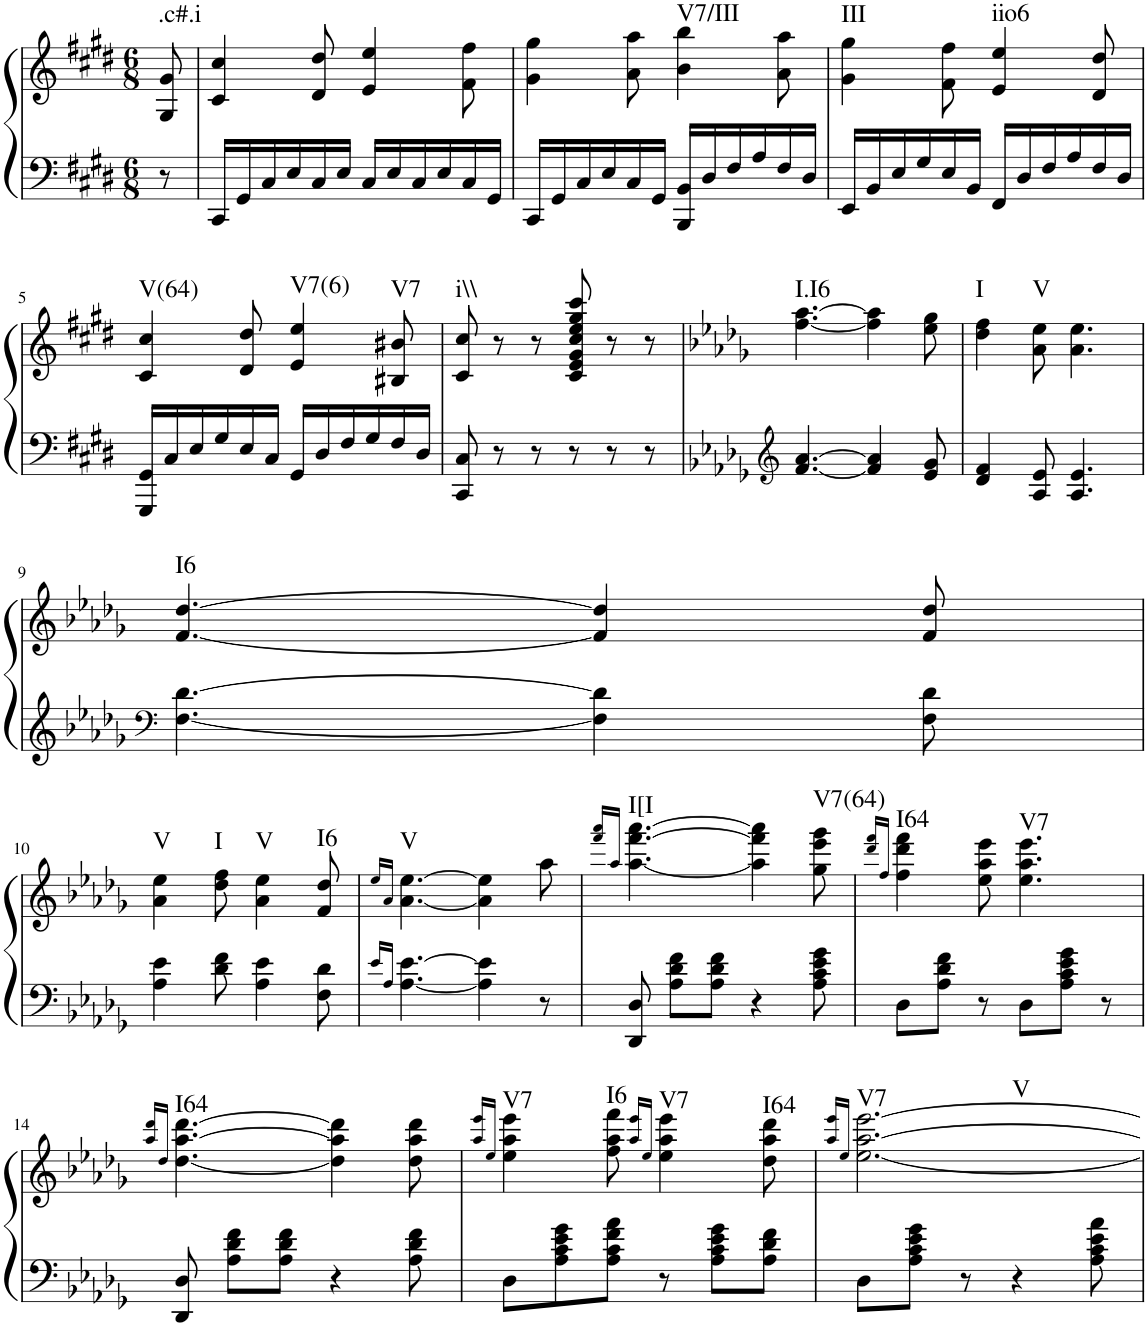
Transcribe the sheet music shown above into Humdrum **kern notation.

**kern	**kern	**harte
*part1	*part1	*part1
*staff2	*staff1	*
*I"Piano	*	*
*I'Pno.	*	*
*clefF4	*clefG2	*
*k[f#c#g#d#]	*k[f#c#g#d#]	*
*M6/8	*M6/8	*
=1	=1	=1
!	!	!LO:H:kt=.c#.i
8r	8G#/ 8g#/	N
=2	=2	=2
16CC#/LL	4c#/ 4cc#/	.
16GG#/	.	.
16C#/	.	.
16E/	.	.
16C#/	8d#/ 8dd#/	.
16E/JJ	.	.
16C#/LL	4e/ 4ee/	.
16E/	.	.
16C#/	.	.
16E/	.	.
16C#/	8f#\ 8ff#\	.
16GG#/JJ	.	.
=3	=3	=3
16CC#/LL	4g#\ 4gg#\	.
16GG#/	.	.
16C#/	.	.
16E/	.	.
16C#/	8a\ 8aa\	.
16GG#/JJ	.	.
!	!	!LO:H:kt=V7/III
16BBB/ 16BB/LL	4b\ 4bb\	N
16D#/	.	.
16F#/	.	.
16A/	.	.
16F#/	8a\ 8aa\	.
16D#/JJ	.	.
=4	=4	=4
!	!	!LO:H:kt=III
16EE/LL	4g#\ 4gg#\	N
16BB/	.	.
16E/	.	.
16G#/	.	.
16E/	8f#\ 8ff#\	.
16BB/JJ	.	.
!	!	!LO:H:kt=iio6
16FF#/LL	4e/ 4ee/	N
16D#/	.	.
16F#/	.	.
16A/	.	.
16F#/	8d#/ 8dd#/	.
16D#/JJ	.	.
!!LO:LB:g=z
=5	=5	=5
!	!	!LO:H:kt=V(64)
16GGG#/ 16GG#/LL	4c#/ 4cc#/	N
16C#/	.	.
16E/	.	.
16G#/	.	.
16E/	8d#/ 8dd#/	.
16C#/JJ	.	.
!	!	!LO:H:kt=V7(6)
16GG#/LL	4e/ 4ee/	N
16D#/	.	.
16F#/	.	.
16G#/	.	.
!	!	!LO:H:kt=V7
16F#/	8B#X/ 8b#X/	N
16D#/JJ	.	.
=6	=6	=6
!	!	!LO:H:kt=i\\
8CC#/ 8C#/	8c#/ 8cc#/	N
8r	8r	.
8r	8r	.
8r	8c#/ 8e/ 8g#/ 8cc#/ 8ee/ 8gg#/ 8ccc#/	.
8r	8r	.
8r	8r	.
=7	=7	=7
*clefG2	*	*
*k[b-e-a-d-g-]	*k[b-e-a-d-g-]	*
!	!	!LO:H:kt=I.I6
[4.f/ [4.a-/	[4.ff\ [4.aa-\	N
4f/] 4a-/]	4ff\] 4aa-\]	.
8e-/ 8g-/	8ee-\ 8gg-\	.
=8	=8	=8
!	!	!LO:H:kt=I
4d-/ 4f/	4dd-\ 4ff\	N
!	!	!LO:H:kt=V
8A-/ 8e-/	8a-\ 8ee-\	N
4.A-/ 4.e-/	4.a-\ 4.ee-\	.
!!LO:LB:g=z
=9	=9	=9
*clefF4	*	*
!	!	!LO:H:kt=I6
[4.F\ [4.d-\	[4.f/ [4.dd-/	N
4F\] 4d-\]	4f/] 4dd-/]	.
8F\ 8d-\	8f/ 8dd-/	.
!!LO:LB:g=z
=10	=10	=10
!	!	!LO:H:kt=V
4A-\ 4e-\	4a-\ 4ee-\	N
!	!	!LO:H:kt=I
8d-\ 8f\	8dd-\ 8ff\	N
!	!	!LO:H:kt=V
4A-\ 4e-\	4a-\ 4ee-\	N
!	!	!LO:H:kt=I6
8F\ 8d-\	8f/ 8dd-/	N
=11	=11	=11
16qe-/LL	16qee-/LL	.
16qA-/JJ	16qa-/JJ	.
!	!	!LO:H:kt=V
[4.A-\ [4.e-\	[4.a-\ [4.ee-\	N
4A-\] 4e-\]	4a-\] 4ee-\]	.
8r	8aa-\	.
=12	=12	=12
.	16qfff/ 16qaaa-/LL	.
.	16qaa-/JJ	.
!	!	!LO:H:kt=I[I
8DD-/ 8D-/	[4.aa-\ [4.fff\ [4.aaa-\	N
8A-\ 8d-\ 8f\L	.	.
8A-\ 8d-\ 8f\J	.	.
4r	4aa-\] 4fff\] 4aaa-\]	.
!	!	!LO:H:kt=V7(64)
8A-\ 8c\ 8e-\ 8g-\	8gg-\ 8eee-\ 8ggg-\	N
=13	=13	=13
.	16qddd-/ 16qfff/LL	.
.	16qff/JJ	.
!	!	!LO:H:kt=I64
8D-\L	4ff\ 4ddd-\ 4fff\	N
8A-\ 8d-\ 8f\J	.	.
8r	8ee-\ 8aa-\ 8eee-\	.
!	!	!LO:H:kt=V7
8D-\L	4.ee-\ 4.aa-\ 4.eee-\	N
8A-\ 8c\ 8e-\ 8g-\J	.	.
8r	.	.
!!LO:LB:g=z
=14	=14	=14
.	16qaa-/ 16qddd-/LL	.
.	16qdd-/JJ	.
!	!	!LO:H:kt=I64
8DD-/ 8D-/	[4.dd-\ [4.aa-\ [4.ddd-\	N
8A-\ 8d-\ 8f\L	.	.
8A-\ 8d-\ 8f\J	.	.
4r	4dd-\] 4aa-\] 4ddd-\]	.
8A-\ 8d-\ 8f\	8dd-\ 8aa-\ 8ddd-\	.
=15	=15	=15
.	16qaa-/ 16qeee-/LL	.
.	16qee-/JJ	.
!	!	!LO:H:kt=V7
8D-\L	4ee-\ 4aa-\ 4eee-\	N
8A-\ 8c\ 8e-\ 8g-\	.	.
!	!	!LO:H:kt=I6
8A-\ 8c\ 8f\ 8a-\J	8ff\ 8aa-\ 8fff\	N
.	16qaa-/ 16qeee-/LL	.
.	16qee-/JJ	.
!	!	!LO:H:kt=V7
8r	4ee-\ 4aa-\ 4eee-\	N
8A-\ 8c\ 8e-\ 8g-\L	.	.
!	!	!LO:H:kt=I64
8A-\ 8d-\ 8f\J	8dd-\ 8aa-\ 8ddd-\	N
=16	=16	=16
.	16qaa-/ 16qeee-/LL	.
.	16qee-/JJ	.
!	!	!LO:H:n=1:kt=V7
!	!	!LO:H:n=2:kt=V
8D-\L	[2.ee-\ [2.aa-\ [2.eee-\	N N
8A-\ 8c\ 8e-\ 8g-\J	.	.
8r	.	.
4r	.	.
8A-\ 8c\ 8e-\ 8a-\	.	.
=	=	=
*-	*-	*-
